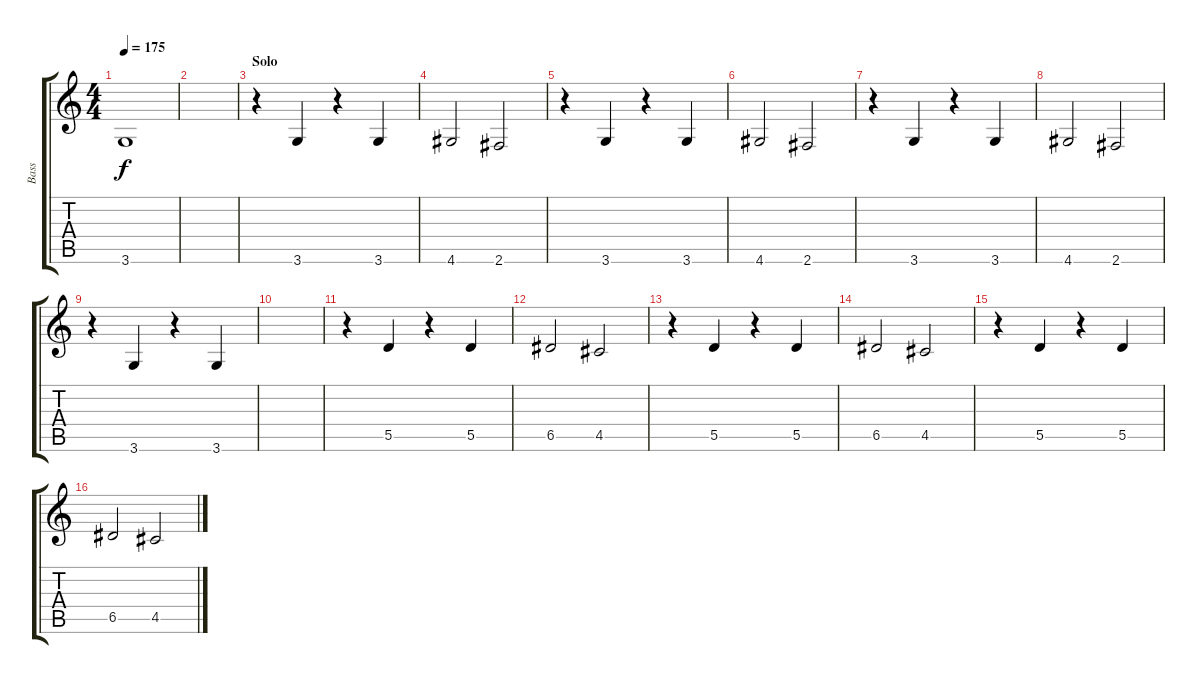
\track ("Bass" "Bass") {instrument fretlessbass}
\staff {score tabs}
\tuning (E4 B3 G3 D3 A2 E2) {hide}
\ts (4 4)
\tempo 175
\clef g2
\ks c
3.6.1{dy f} |
|
\section ("" "Solo")
r.4 3.6.4 r.4 3.6.4 |
4.6.2 2.6.2 |
r.4 3.6.4 r.4 3.6.4 |
4.6.2 2.6.2 |
r.4 3.6.4 r.4 3.6.4 |
4.6.2 2.6.2 |
r.4 3.6.4 r.4 3.6.4 |
|
r.4 5.5.4 r.4 5.5.4 |
6.5.2 4.5.2 |
r.4 5.5.4 r.4 5.5.4 |
6.5.2 4.5.2 |
r.4 5.5.4 r.4 5.5.4 |
6.5.2 4.5.2
